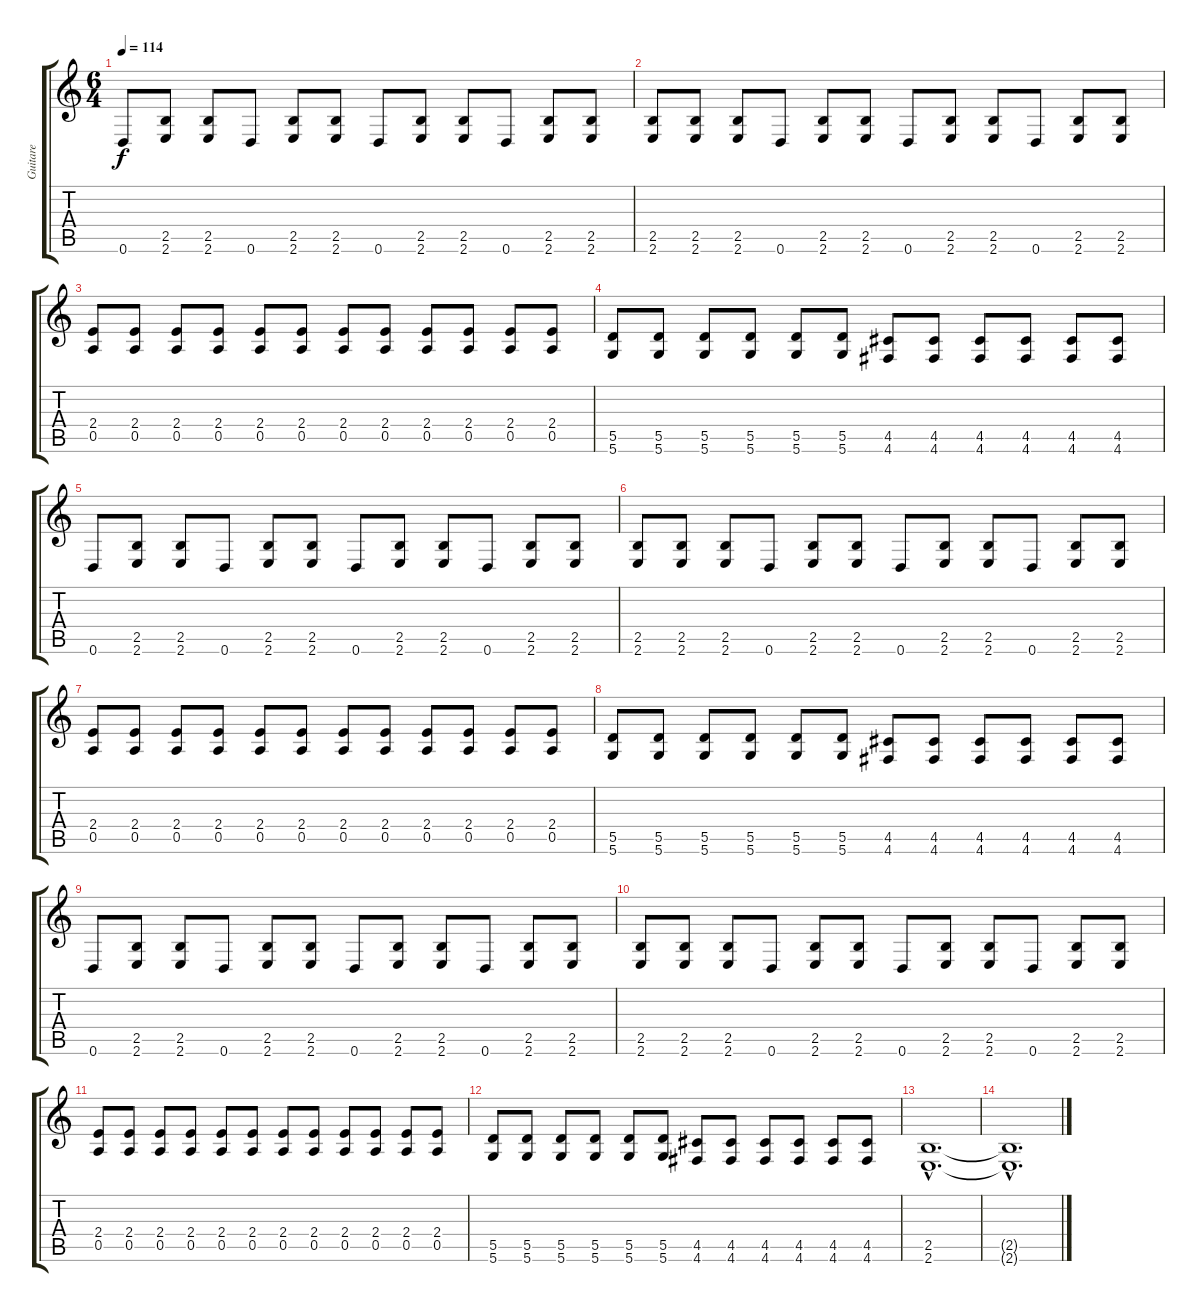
\track ("Guitare " "Guitare ") {instrument distortionguitar}
\staff {score tabs}
\tuning (E4 B3 G3 D3 A2 D2) {hide}
\ts (6 4)
\tempo 114
\clef g2
\ks c
0.6.8{dy f} (2.5 2.6).8 (2.5 2.6).8 0.6.8 (2.5 2.6).8 (2.5 2.6).8 0.6.8 (2.5 2.6).8 (2.5 2.6).8 0.6.8 (2.5 2.6).8 (2.5 2.6).8 |
(2.5 2.6).8 (2.5 2.6).8 (2.5 2.6).8 0.6.8 (2.5 2.6).8 (2.5 2.6).8 0.6.8 (2.5 2.6).8 (2.5 2.6).8 0.6.8 (2.5 2.6).8 (2.5 2.6).8 |
(2.4 0.5).8 (2.4 0.5).8 (2.4 0.5).8 (2.4 0.5).8 (2.4 0.5).8 (2.4 0.5).8 (2.4 0.5).8 (2.4 0.5).8 (2.4 0.5).8 (2.4 0.5).8 (2.4 0.5).8 (2.4 0.5).8 |
(5.5 5.6).8 (5.5 5.6).8 (5.5 5.6).8 (5.5 5.6).8 (5.5 5.6).8 (5.5 5.6).8 (4.5 4.6).8 (4.5 4.6).8 (4.5 4.6).8 (4.5 4.6).8 (4.5 4.6).8 (4.5 4.6).8 |
0.6.8 (2.5 2.6).8 (2.5 2.6).8 0.6.8 (2.5 2.6).8 (2.5 2.6).8 0.6.8 (2.5 2.6).8 (2.5 2.6).8 0.6.8 (2.5 2.6).8 (2.5 2.6).8 |
(2.5 2.6).8 (2.5 2.6).8 (2.5 2.6).8 0.6.8 (2.5 2.6).8 (2.5 2.6).8 0.6.8 (2.5 2.6).8 (2.5 2.6).8 0.6.8 (2.5 2.6).8 (2.5 2.6).8 |
(2.4 0.5).8 (2.4 0.5).8 (2.4 0.5).8 (2.4 0.5).8 (2.4 0.5).8 (2.4 0.5).8 (2.4 0.5).8 (2.4 0.5).8 (2.4 0.5).8 (2.4 0.5).8 (2.4 0.5).8 (2.4 0.5).8 |
(5.5 5.6).8 (5.5 5.6).8 (5.5 5.6).8 (5.5 5.6).8 (5.5 5.6).8 (5.5 5.6).8 (4.5 4.6).8 (4.5 4.6).8 (4.5 4.6).8 (4.5 4.6).8 (4.5 4.6).8 (4.5 4.6).8 |
0.6.8 (2.5 2.6).8 (2.5 2.6).8 0.6.8 (2.5 2.6).8 (2.5 2.6).8 0.6.8 (2.5 2.6).8 (2.5 2.6).8 0.6.8 (2.5 2.6).8 (2.5 2.6).8 |
(2.5 2.6).8 (2.5 2.6).8 (2.5 2.6).8 0.6.8 (2.5 2.6).8 (2.5 2.6).8 0.6.8 (2.5 2.6).8 (2.5 2.6).8 0.6.8 (2.5 2.6).8 (2.5 2.6).8 |
(2.4 0.5).8 (2.4 0.5).8 (2.4 0.5).8 (2.4 0.5).8 (2.4 0.5).8 (2.4 0.5).8 (2.4 0.5).8 (2.4 0.5).8 (2.4 0.5).8 (2.4 0.5).8 (2.4 0.5).8 (2.4 0.5).8 |
(5.5 5.6).8 (5.5 5.6).8 (5.5 5.6).8 (5.5 5.6).8 (5.5 5.6).8 (5.5 5.6).8 (4.5 4.6).8 (4.5 4.6).8 (4.5 4.6).8 (4.5 4.6).8 (4.5 4.6).8 (4.5 4.6).8 |
(2.5{hac} 2.6{hac}).1{d} |
(2.5{hac t} 2.6{hac t}).1{d}
